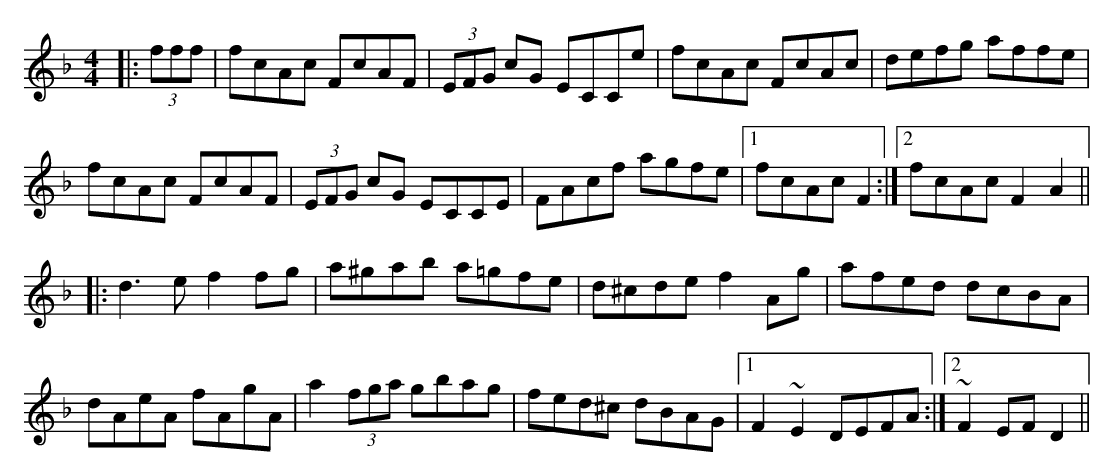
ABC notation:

X:1
M:4/4
K:F
|:(3fff|fcAc FcAF|(3EFG cG ECCe|fcAc FcAc|defg affe|
fcAc FcAF|(3EFG cG ECCE|FAcf agfe|1 fcAc F2:|2 fcAc F2A2||
|:d3e f2fg|a^gab a=gfe|d^cde f2Ag|afed dcBA|
dAeA fAgA|a2 (3fga gbag|fed^c dBAG|1 F2~E2 DEFA:|2 ~F2EF D2||
